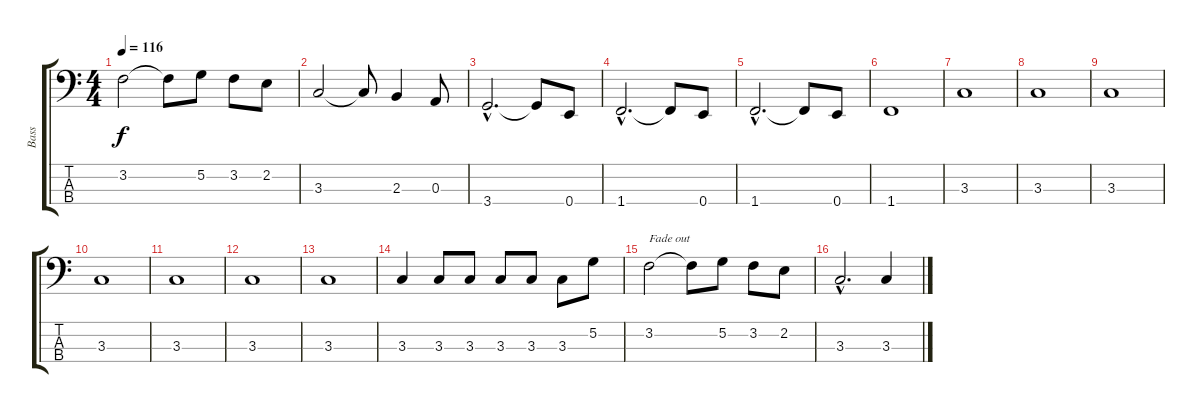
\track ("Bass" "Bass") {instrument electricbassfinger}
\staff {score tabs}
\tuning (G2 D2 A1 E1) {hide}
\ts (4 4)
\tempo 116
\clef f4
\ks c
3.2.2{dy f} 3.2{t}.8 5.2.8 3.2.8 2.2.8 |
3.3.2 3.3{t}.8 2.3.4 0.3.8 |
3.4{hac}.2{d} 3.4{t}.8 0.4.8 |
1.4{hac}.2{d} 1.4{t}.8 0.4.8 |
1.4{hac}.2{d} 1.4{t}.8 0.4.8 |
1.4.1 |
3.3.1 |
3.3.1 |
3.3.1 |
3.3.1 |
3.3.1 |
3.3.1 |
3.3.1 |
3.3.4 3.3.8 3.3.8 3.3.8 3.3.8 3.3.8 5.2.8 |
3.2.2{txt "Fade out"} 3.2{t}.8 5.2.8 3.2.8 2.2.8 |
3.3{hac}.2{d} 3.3.4
